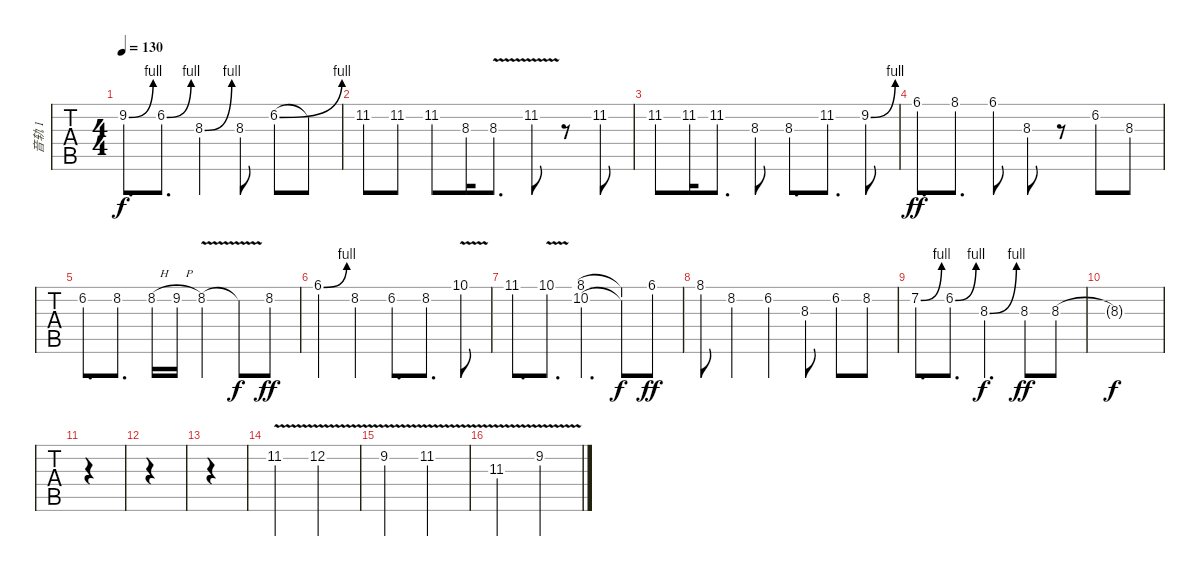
\track ("音轨 1" "音轨 1") {instrument overdrivenguitar}
\staff {tabs}
\tuning (E4 B3 G3 D3 A2 E2) {hide}
\ts (4 4)
\tempo 130
\clef g2
\ks c
9.2{be (bend 0 0 60 4)}.8{d dy f} 6.2{be (bend 0 0 60 4)}.8{d} 8.3{be (bend 0 0 60 4)}.4 8.3.8 6.2{be (bend 0 0 60 4)}.8 6.2{t}.8 |
11.2.8 11.2.8 11.2.8 8.3.16 8.3{v}.8{d} 11.2{v}.8 r.8 11.2.8 |
11.2.8 11.2.16 11.2.8{d} 8.3.8 8.3.8{d} 11.2.8{d} 9.2{be (bend 0 0 60 4)}.8 |
6.1.8{d dy ff} 8.1.8{d} 6.1.8 8.3.8 r.8 6.2.8 8.3.8 |
6.2.8{d} 8.2.8{d} 8.2{h}.16 9.2{h}.16 8.2{v}.4 8.2{t}.8{dy f} 8.2.8{dy ff} |
6.1{be (bend 0 0 60 4)}.4 8.2.4 6.2.8{d} 8.2.8{d} 10.1{v}.8 |
11.1.8{d} 10.1{v}.8{d} (8.1 10.2).4{d} (8.1{t} 10.2{t}).8{dy f} 6.1.8{dy ff} |
8.1.8 8.2.4 6.2.4 8.3.8 6.2.8 8.2.8 |
7.2{be (bend 0 0 60 4)}.8{d} 6.2{be (bend 0 0 60 4)}.8{d} 8.3{be (bend 0 0 60 4)}.4{d dy f} 8.3.8{dy ff} 8.3.8 |
8.3{t}.1{dy f} |
|
|
|
11.2{v}.2 12.2{v}.2 |
9.2{v}.2 11.2{v}.2 |
11.3{v}.2 9.2{v}.2
